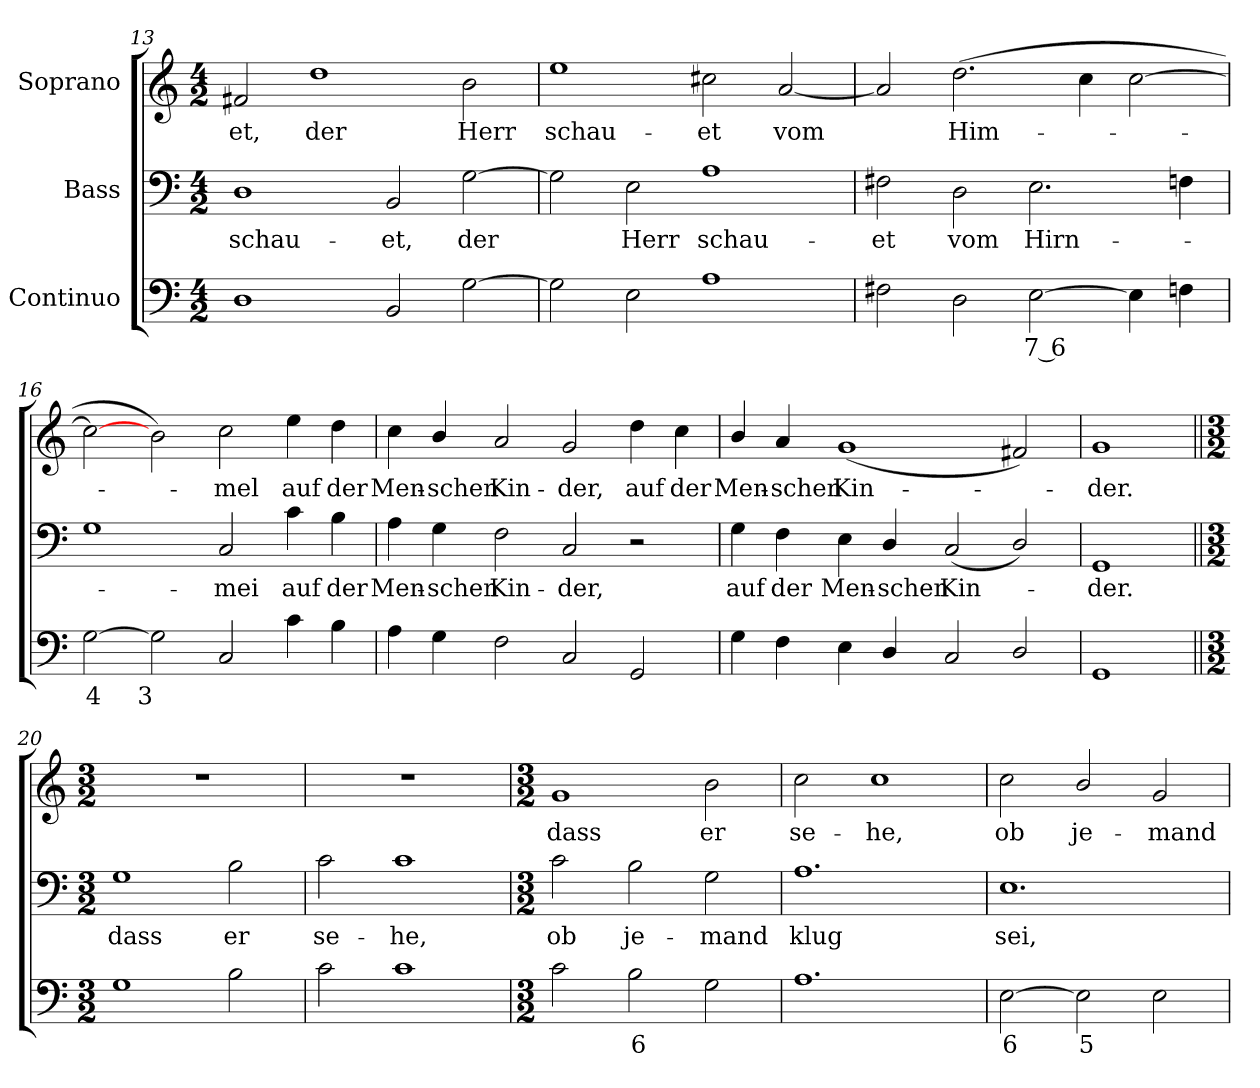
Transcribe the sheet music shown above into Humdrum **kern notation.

**kern	**text	**kern	**text	**kern	**text
*part3	*part3	*part2	*part2	*part1	*part1
*staff3	*staff3	*staff2	*staff2	*staff1	*staff1
*I"Continuo	*	*I"Bass	*	*I"Soprano	*
*clefF4	*	*clefF4	*	*clefG2	*
*k[]	*	*k[]	*	*k[]	*
*C:	*	*C:	*	*C:	*
*M4/2	*	*M4/2	*	*M4/2	*
=13	=13	=13	=13	=13	=13
!	!	!	!LO:LY:b	!	!LO:LY:b
1D	.	1D	schau-	2f#X	-et,
!	!	!	!	!	!LO:LY:b
.	.	.	.	1dd	der
!	!	!	!LO:LY:b	!	!
2BB	.	2BB	-et,	.	.
!	!	!	!LO:LY:b	!	!LO:LY:b
[2G	.	[2G	der	2b	Herr
=14	=14	=14	=14	=14	=14
!	!	!	!	!	!LO:LY:b
2G]	.	2G]	.	1ee	schau-
!	!	!	!LO:LY:b	!	!
2E	.	2E	Herr	.	.
!	!	!	!LO:LY:b	!	!LO:LY:b
1A	.	1A	schau-	2cc#X	-et
!	!	!	!	!	!LO:LY:b
.	.	.	.	[2a	vom
=15	=15	=15	=15	=15	=15
!	!	!	!LO:LY:b	!	!
2F#X	.	2F#X	-et	2a]	.
!	!	!	!LO:LY:b	!	!LO:LY:b
2D	.	2D	vom	(>2.dd	Him-
!	!LO:LY:b	!	!LO:LY:b	!	!
[2E	7 6	2.E	Hirn-	.	.
.	.	.	.	4cc	.
4E]	.	.	.	[2cc	.
4Fn	.	4Fn	.	.	.
!!LO:LB:g=z
=16	=16	=16	=16	=16	=16
!	!LO:LY:b	!	!	!	!
[2G	4	1G	.	2cc_	.
!	!LO:LY:b	!	!	!	!
2G]	3	.	.	2b)	.
!	!	!	!LO:LY:b	!	!LO:LY:b
2C	.	2C	mei	2cc	mel
!	!	!	!LO:LY:b	!	!LO:LY:b
4c	.	4c	auf	4ee	auf
!	!	!	!LO:LY:b	!	!LO:LY:b
4B	.	4B	der	4dd	der
=17	=17	=17	=17	=17	=17
!	!	!	!LO:LY:b	!	!LO:LY:b
4A	.	4A	Men-	4cc	Men-
!	!	!	!LO:LY:b	!	!LO:LY:b
4G	.	4G	-schen	4b/	-schen
!	!	!	!LO:LY:b	!	!LO:LY:b
2F	.	2F	Kin-	2a	Kin-
!	!	!	!LO:LY:b	!	!LO:LY:b
2C	.	2C	-der,	2g	-der,
!	!	!	!	!	!LO:LY:b
2GG	.	2r	.	4dd	auf
!	!	!	!	!	!LO:LY:b
.	.	.	.	4cc	der
=18	=18	=18	=18	=18	=18
!	!	!	!LO:LY:b	!	!LO:LY:b
4G	.	4G	auf	4b/	Men-
!	!	!	!LO:LY:b	!	!LO:LY:b
4F	.	4F	der	4a	-schen
!	!	!	!LO:LY:b	!	!LO:LY:b
4E	.	4E	Men-	(<1g	Kin-
!	!	!	!LO:LY:b	!	!
4D/	.	4D/	-schen	.	.
!	!	!	!LO:LY:b	!	!
2C	.	(<2C	Kin-	.	.
2D/	.	2D/)	.	2f#X)	.
=19	=19	=19	=19	=19	=19
!	!	!	!LO:LY:b	!	!LO:LY:b
1GG	.	1GG	der.	1g	der.
=20||	=20||	=20||	=20||	=20||	=20||
*M3/2	*	*M3/2	*	*M3/2	*
!	!	!	!LO:LY:b	!LO:N:vis=1	!
1G	.	1G	dass	1.r	.
!	!	!	!LO:LY:b	!	!
2B	.	2B	er	.	.
=21	=21	=21	=21	=21	=21
!	!	!	!LO:LY:b	!LO:N:vis=1	!
2c	.	2c	se-	1.r	.
!	!	!	!LO:LY:b	!	!
1c	.	1c	-he,	.	.
!!LO:LB:g=z
=22	=22	=22	=22	=22	=22
*M3/2	*	*M3/2	*	*M3/2	*
!	!	!	!LO:LY:b	!	!LO:LY:b
2c	.	2c	ob	1g	dass
!	!LO:LY:b	!	!LO:LY:b	!	!
2B	6	2B	je-	.	.
!	!	!	!LO:LY:b	!	!LO:LY:b
2G	.	2G	-mand	2b	er
=23	=23	=23	=23	=23	=23
!	!	!	!LO:LY:b	!	!LO:LY:b
1.A	.	1.A	klug	2cc	se-
!	!	!	!	!	!LO:LY:b
.	.	.	.	1cc	-he,
=24	=24	=24	=24	=24	=24
!	!LO:LY:b	!	!LO:LY:b	!	!LO:LY:b
[2E	6	1.E	sei,	2cc	ob
!	!LO:LY:b	!	!	!	!LO:LY:b
2E]	5	.	.	2b/	je-
!	!	!	!	!	!LO:LY:b
2E	.	.	.	2g	-mand
=	=	=	=	=	=
*-	*-	*-	*-	*-	*-
